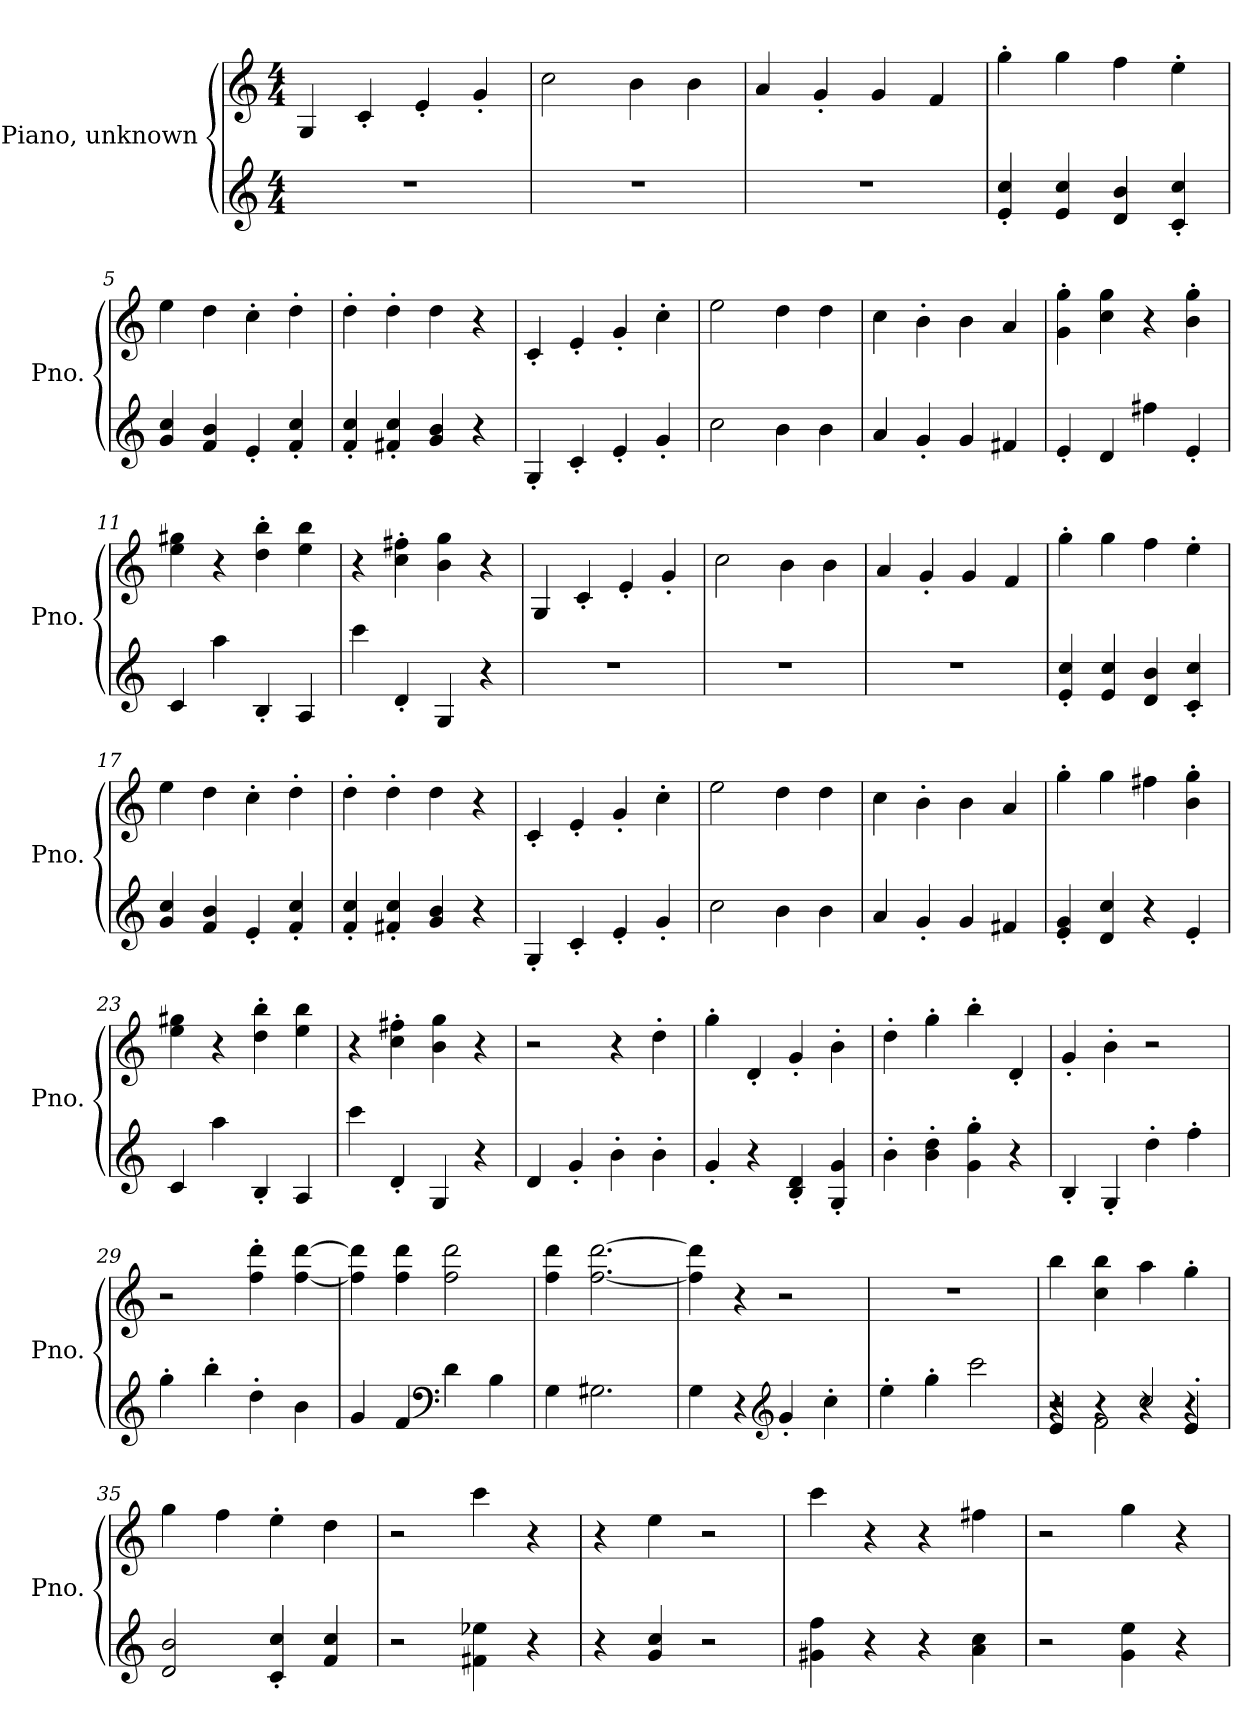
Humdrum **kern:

**kern	**kern
*part1	*part1
*staff2	*staff1
*I"Piano, unknown	*
*I'Pno.	*
*clefG2	*clefG2
*k[]	*k[]
*M4/4	*M4/4
*MM120	*MM120
=1	=1
1r	4G/
.	4c'/
.	4e'/
.	4g'/
=2	=2
1r	2cc\
.	4b\
.	4b\
=3	=3
1r	4a/
.	4g'/
.	4g/
.	4f/
=4	=4
4e/' 4cc/'	4gg'\
4e/ 4cc/	4gg\
4d/ 4b/	4ff\
4c/' 4cc/'	4ee'\
=5	=5
4g/ 4cc/	4ee\
4f/ 4b/	4dd\
4e'/	4cc'\
4f/' 4cc/'	4dd'\
=6	=6
4f/' 4cc/'	4dd'\
4f#X/' 4cc/'	4dd'\
4g/ 4b/	4dd\
4r	4r
=7	=7
4G'/	4c'/
4c'/	4e'/
4e'/	4g'/
4g'/	4cc'\
=8	=8
2cc\	2ee\
4b\	4dd\
4b\	4dd\
!!LO:LB:g=z
=9	=9
4a/	4cc\
4g'/	4b'\
4g/	4b\
4f#X/	4a/
=10	=10
4e'/	4g\' 4gg\'
4d/	4cc\ 4gg\
4ff#X\	4r
4e'/	4b\' 4gg\'
=11	=11
4c/	4ee\ 4gg#X\
4aa\	4r
4B'/	4dd\' 4bb\'
4A/	4ee\ 4bb\
=12	=12
4ccc\	4r
4d'/	4cc\' 4ff#X\'
4G/	4b\ 4gg\
4r	4r
=13	=13
1r	4G/
.	4c'/
.	4e'/
.	4g'/
=14	=14
1r	2cc\
.	4b\
.	4b\
=15	=15
1r	4a/
.	4g'/
.	4g/
.	4f/
=16	=16
4e/' 4cc/'	4gg'\
4e/ 4cc/	4gg\
4d/ 4b/	4ff\
4c/' 4cc/'	4ee'\
!!LO:LB:g=z
=17	=17
4g/ 4cc/	4ee\
4f/ 4b/	4dd\
4e'/	4cc'\
4f/' 4cc/'	4dd'\
=18	=18
4f/' 4cc/'	4dd'\
4f#X/' 4cc/'	4dd'\
4g/ 4b/	4dd\
4r	4r
=19	=19
4G'/	4c'/
4c'/	4e'/
4e'/	4g'/
4g'/	4cc'\
=20	=20
2cc\	2ee\
4b\	4dd\
4b\	4dd\
=21	=21
4a/	4cc\
4g'/	4b'\
4g/	4b\
4f#X/	4a/
=22	=22
4e/' 4g/'	4gg'\
4d/ 4cc/	4gg\
4r	4ff#X\
4e'/	4b\' 4gg\'
=23	=23
4c/	4ee\ 4gg#X\
4aa\	4r
4B'/	4dd\' 4bb\'
4A/	4ee\ 4bb\
=24	=24
4ccc\	4r
4d'/	4cc\' 4ff#X\'
4G/	4b\ 4gg\
4r	4r
!!LO:LB:g=z
=25	=25
4d/	2r
4g'/	.
4b'\	4r
4b'\	4dd'\
=26	=26
4g'/	4gg'\
4r	4d'/
4B/' 4d/'	4g'/
4G/' 4g/'	4b'\
=27	=27
4b'\	4dd'\
4b\' 4dd\'	4gg'\
4g\' 4gg\'	4bb'\
4r	4d'/
=28	=28
4B'/	4g'/
4G'/	4b'\
4dd'\	2r
4ff'\	.
=29	=29
4gg'\	2r
4bb'\	.
4dd'\	4ff\' 4ddd\'
4b\	[4ff\ [4ddd\
=30	=30
4g/	4ff\] 4ddd\]
4f/	4ff\ 4ddd\
*clefF4	*
4d\	2ff\ 2ddd\
4B\	.
=31	=31
4G\	4ff\ 4ddd\
2.G#X\	[2.ff\ [2.ddd\
=32	=32
4G\	4ff\] 4ddd\]
4r	4r
*clefG2	*
4g'/	2r
4cc'\	.
!!LO:LB:g=z
=33	=33
4ee'\	1r
4gg'\	.
2ccc\	.
=34	=34
*^	*
*	*^	*
2r	4r	4e/	4bb\
.	2f\	4r	4cc\ 4bb\
2cc/	.	4r	4aa\
.	4r	4e'/	4gg'\
*v	*v	*v	*
=35	=35
2d/ 2b/	4gg\
.	4ff\
4c/' 4cc/'	4ee'\
4f/ 4cc/	4dd\
=36	=36
2r	2r
4f#X\ 4ee-X\	4ccc\
4r	4r
=37	=37
4r	4r
4g/ 4cc/	4ee\
2r	2r
=38	=38
4g#X\ 4ff\	4ccc\
4r	4r
4r	4r
4a\ 4cc\	4ff#X\
=39	=39
2r	2r
4g\ 4ee\	4gg\
4r	4r
=	=
*-	*-
